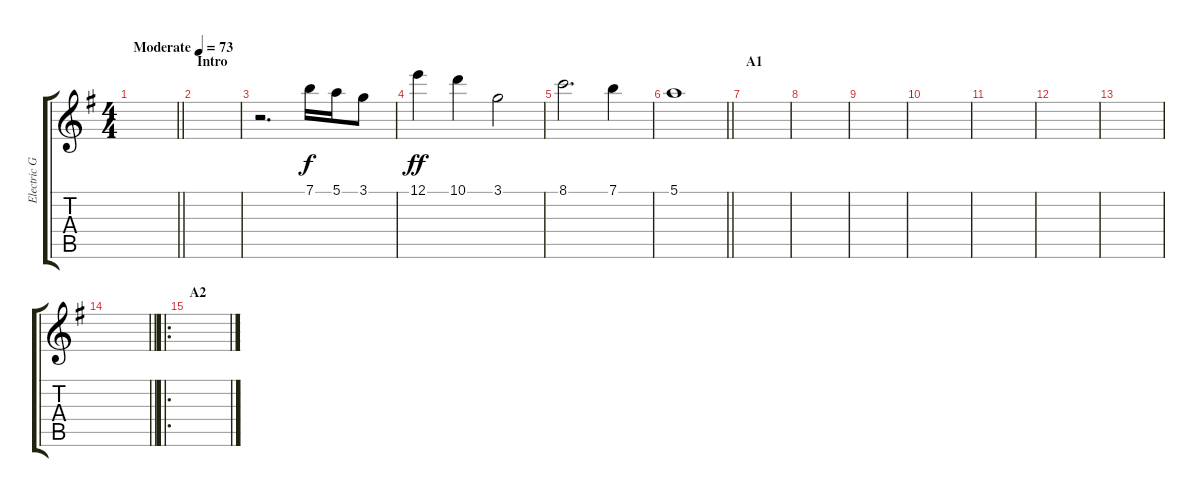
\track ("Electric Guitar" "Electric G") {instrument distortionguitar}
\staff {score tabs}
\tuning (E4 B3 G3 D3 A2 E2) {hide}
\ts (4 4)
\tempo (73 "Moderate")
\clef g2
\barLineRight lightlight
\ks g
|
\section ("" "Intro")
|
r.2{d} 7.1.16{volume 14 instrument pad6metallic} 5.1.16 3.1.8 |
12.1.4{dy ff} 10.1.4 3.1.2 |
8.1.2{d} 7.1.4 |
\barLineRight lightlight
5.1.1 |
\section ("" "A1")
|
|
|
|
|
|
|
\barLineRight lightlight
|
\ro
\section ("" "A2")
